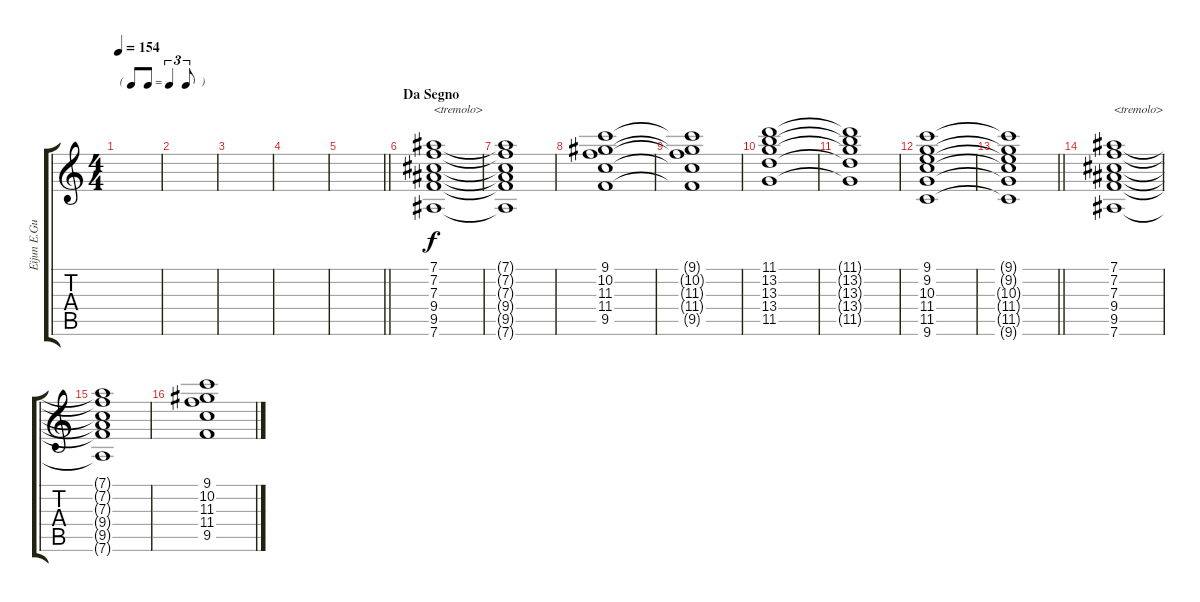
\track ("Eijun E.Guitar II" "Eijun E.Gu") {instrument distortionguitar}
\staff {score tabs}
\tuning (Eb4 Bb3 Gb3 Db3 Ab2 Eb2) {hide}
\ts (4 4)
\tf triplet8th
\tempo 154
\clef g2
\ks c
|
|
|
|
\barLineRight lightlight
|
\section ("" "Da Segno")
(7.1 7.2 7.3 9.4 9.5 7.6).1{txt "<tremolo>"} |
(7.1{t} 7.2{t} 7.3{t} 9.4{t} 9.5{t} 7.6{t}).1 |
(9.1 10.2 11.3 11.4 9.5).1 |
(9.1{t} 10.2{t} 11.3{t} 11.4{t} 9.5{t}).1 |
(11.1 13.2 13.3 13.4 11.5).1 |
(11.1{t} 13.2{t} 13.3{t} 13.4{t} 11.5{t}).1 |
(9.1 9.2 10.3 11.4 11.5 9.6).1 |
\barLineRight lightlight
(9.1{t} 9.2{t} 10.3{t} 11.4{t} 11.5{t} 9.6{t}).1 |
(7.1 7.2 7.3 9.4 9.5 7.6).1{txt "<tremolo>"} |
(7.1{t} 7.2{t} 7.3{t} 9.4{t} 9.5{t} 7.6{t}).1 |
(9.1 10.2 11.3 11.4 9.5).1
